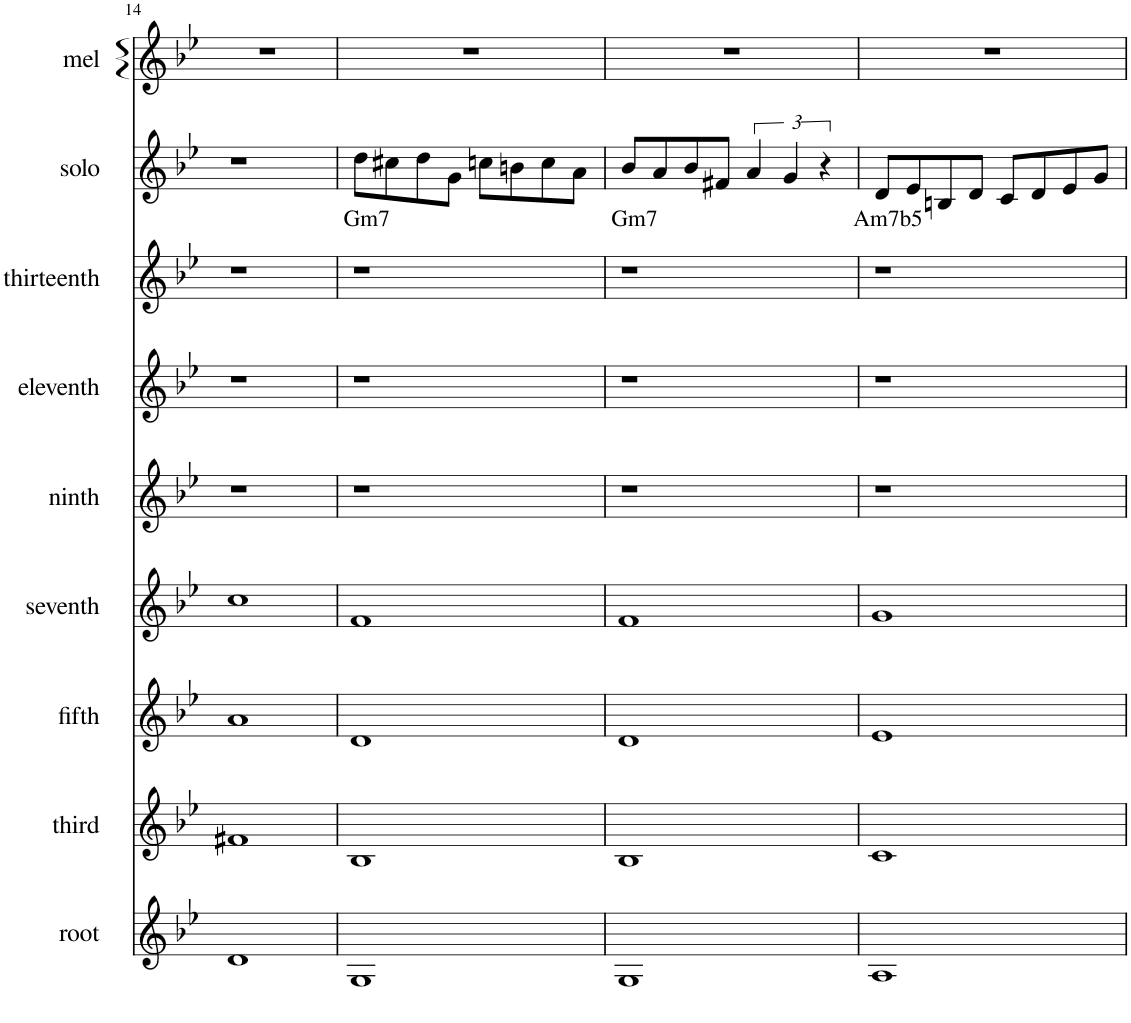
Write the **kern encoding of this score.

**kern	**kern	**kern	**kern	**kern	**kern	**kern	**kern	**text	**kern
*part9	*part8	*part7	*part6	*part5	*part4	*part3	*part2	*part2	*part1
*staff9	*staff8	*staff7	*staff6	*staff5	*staff4	*staff3	*staff2	*staff2	*staff1
*I"root	*I"third	*I"fifth	*I"seventh	*I"ninth	*I"eleventh	*I"thirteenth	*I"solo	*	*I"mel
*I'root	*I'third	*I'fifth	*I'seventh	*I'ninth	*I'eleventh	*I'thirteenth	*I'solo	*	*I'mel
!!LO:PB:g=z
*clefG2	*clefG2	*clefG2	*clefG2	*clefG2	*clefG2	*clefG2	*clefG2	*	*clefG2
*k[b-e-]	*k[b-e-]	*k[b-e-]	*k[b-e-]	*k[b-e-]	*k[b-e-]	*k[b-e-]	*k[b-e-]	*	*k[b-e-]
*M4/4	*M4/4	*M4/4	*M4/4	*M4/4	*M4/4	*M4/4	*M4/4	*	*M4/4
=14	=14	=14	=14	=14	=14	=14	=14	=14	=14
1d	1f#X	1a	1cc	1r	1r	1r	1r	.	1r
=15	=15	=15	=15	=15	=15	=15	=15	=15	=15
!	!	!	!	!	!	!	!	!LO:LY:b	!
1G	1B-	1d	1f	1r	1r	1r	8dd\L	Gm7	1r
.	.	.	.	.	.	.	8cc#X\	.	.
.	.	.	.	.	.	.	8dd\	.	.
.	.	.	.	.	.	.	8g\J	.	.
.	.	.	.	.	.	.	8ccn\L	.	.
.	.	.	.	.	.	.	8bn\	.	.
.	.	.	.	.	.	.	8cc\	.	.
.	.	.	.	.	.	.	8a\J	.	.
=16	=16	=16	=16	=16	=16	=16	=16	=16	=16
!	!	!	!	!	!	!	!	!LO:LY:b	!
1G	1B-	1d	1f	1r	1r	1r	8b-/L	Gm7	1r
.	.	.	.	.	.	.	8a/	.	.
.	.	.	.	.	.	.	8b-/	.	.
.	.	.	.	.	.	.	8f#X/J	.	.
.	.	.	.	.	.	.	6a/	.	.
.	.	.	.	.	.	.	6g/	.	.
.	.	.	.	.	.	.	6r	.	.
=17	=17	=17	=17	=17	=17	=17	=17	=17	=17
!	!	!	!	!	!	!	!	!LO:LY:b	!
1A	1c	1e-	1g	1r	1r	1r	8d/L	Am7b5	1r
.	.	.	.	.	.	.	8e-/	.	.
.	.	.	.	.	.	.	8Bn/	.	.
.	.	.	.	.	.	.	8d/J	.	.
.	.	.	.	.	.	.	8c/L	.	.
.	.	.	.	.	.	.	8d/	.	.
.	.	.	.	.	.	.	8e-/	.	.
.	.	.	.	.	.	.	8g/J	.	.
=	=	=	=	=	=	=	=	=	=
*-	*-	*-	*-	*-	*-	*-	*-	*-	*-
